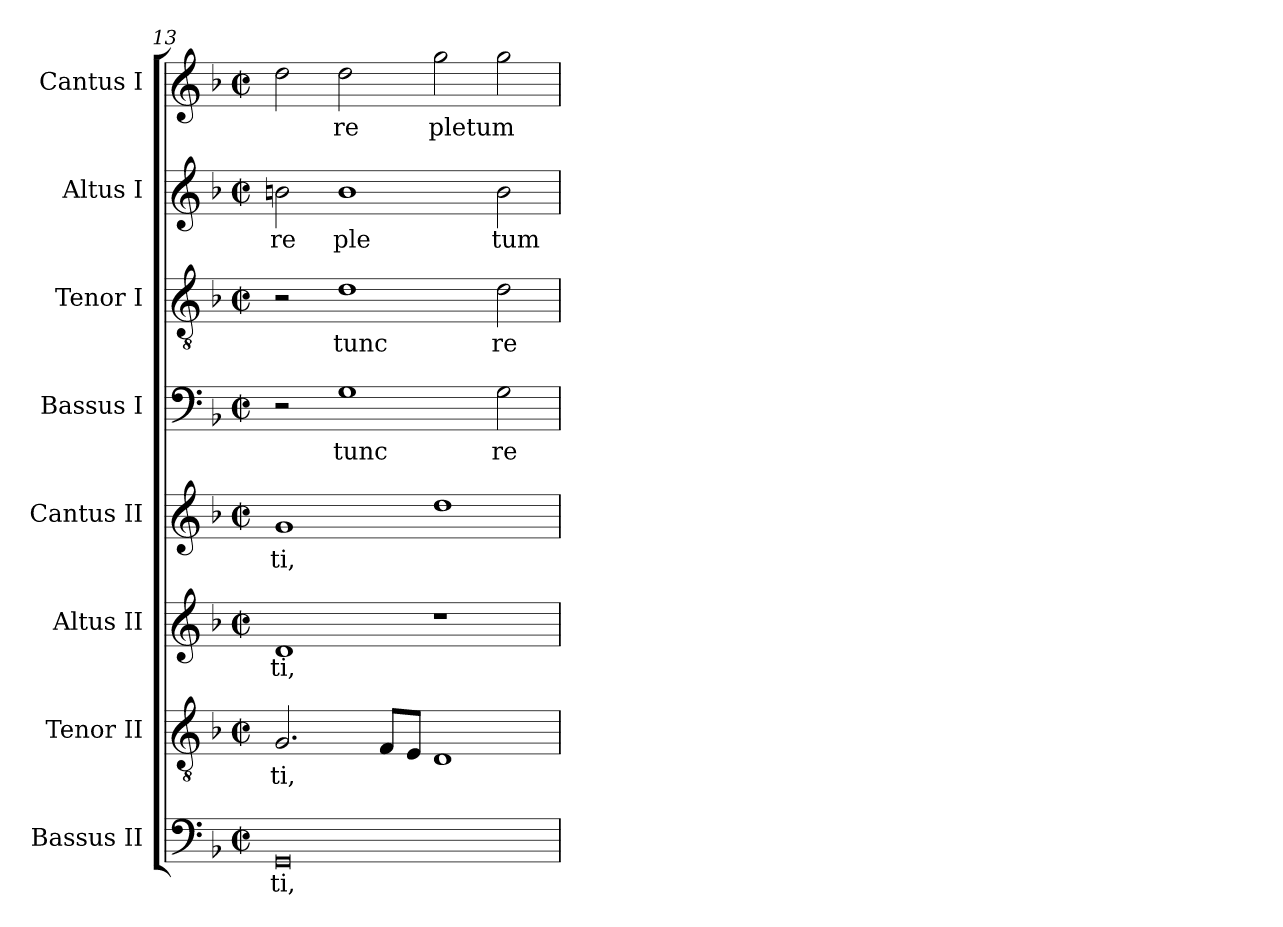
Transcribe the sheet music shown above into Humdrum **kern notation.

**kern	**text	**kern	**text	**kern	**text	**kern	**text	**kern	**text	**kern	**text	**kern	**text	**kern	**text
*part8	*part8	*part7	*part7	*part6	*part6	*part5	*part5	*part4	*part4	*part3	*part3	*part2	*part2	*part1	*part1
*staff8	*staff8	*staff7	*staff7	*staff6	*staff6	*staff5	*staff5	*staff4	*staff4	*staff3	*staff3	*staff2	*staff2	*staff1	*staff1
*I"Bassus II	*	*I"Tenor II	*	*I"Altus II	*	*I"Cantus II	*	*I"Bassus I	*	*I"Tenor I	*	*I"Altus I	*	*I"Cantus I	*
*I'Bassus II	*	*I'Tenor II	*	*I'Altus II	*	*I'Cantus II	*	*I'Bassus I	*	*I'Tenor I	*	*I'Altus I	*	*I'Cantus I	*
*clefF4	*	*clefGv2	*	*clefG2	*	*clefG2	*	*clefF4	*	*clefGv2	*	*clefG2	*	*clefG2	*
*k[b-]	*	*k[b-]	*	*k[b-]	*	*k[b-]	*	*k[b-]	*	*k[b-]	*	*k[b-]	*	*k[b-]	*
*F:	*	*F:	*	*F:	*	*F:	*	*F:	*	*F:	*	*F:	*	*F:	*
*M2/2	*	*M2/2	*	*M2/2	*	*M2/2	*	*M2/2	*	*M2/2	*	*M2/2	*	*M2/2	*
*met(c|)	*	*met(c|)	*	*met(c|)	*	*met(c|)	*	*met(c|)	*	*met(c|)	*	*met(c|)	*	*met(c|)	*
=13	=13	=13	=13	=13	=13	=13	=13	=13	=13	=13	=13	=13	=13	=13	=13
!	!LO:LY:b:cj	!	!LO:LY:b:cj	!	!LO:LY:b:cj	!	!LO:LY:b:cj	!	!	!	!	!	!LO:LY:b:cj	!	!LO:LY:b:cj
0GG	-ti,	2.G/	-ti,	1d	ti,	1g	-ti,	2r	.	2r	.	2bn\	re	2dd\	.
!	!	!	!	!	!	!	!	!	!LO:LY:b:cj	!	!LO:LY:b:cj	!	!LO:LY:b:cj	!	!LO:LY:b:cj
.	.	.	.	.	.	.	.	1G	tunc	1d	tunc	1b	ple	2dd\	re
!	!	!	!LO:LY:b:cj	!	!	!	!	!	!	!	!	!	!	!	!
.	.	8F/L	.	.	.	.	.	.	.	.	.	.	.	.	.
!	!	!	!LO:LY:b:cj	!	!	!	!	!	!	!	!	!	!	!	!
.	.	8E/J	.	.	.	.	.	.	.	.	.	.	.	.	.
!	!	!	!LO:LY:b:cj	!	!	!	!LO:LY:b:cj	!	!	!	!	!	!	!	!LO:LY:b:cj
.	.	1D	.	1r	.	1dd	.	.	.	.	.	.	.	2gg\	pletum
!	!	!	!	!	!	!	!	!	!LO:LY:b:cj	!	!LO:LY:b:cj	!	!LO:LY:b:cj	!	!LO:LY:b:cj
.	.	.	.	.	.	.	.	2G\	re	2d\	re	2b\	tum	2gg\	.
=	=	=	=	=	=	=	=	=	=	=	=	=	=	=	=
*-	*-	*-	*-	*-	*-	*-	*-	*-	*-	*-	*-	*-	*-	*-	*-
